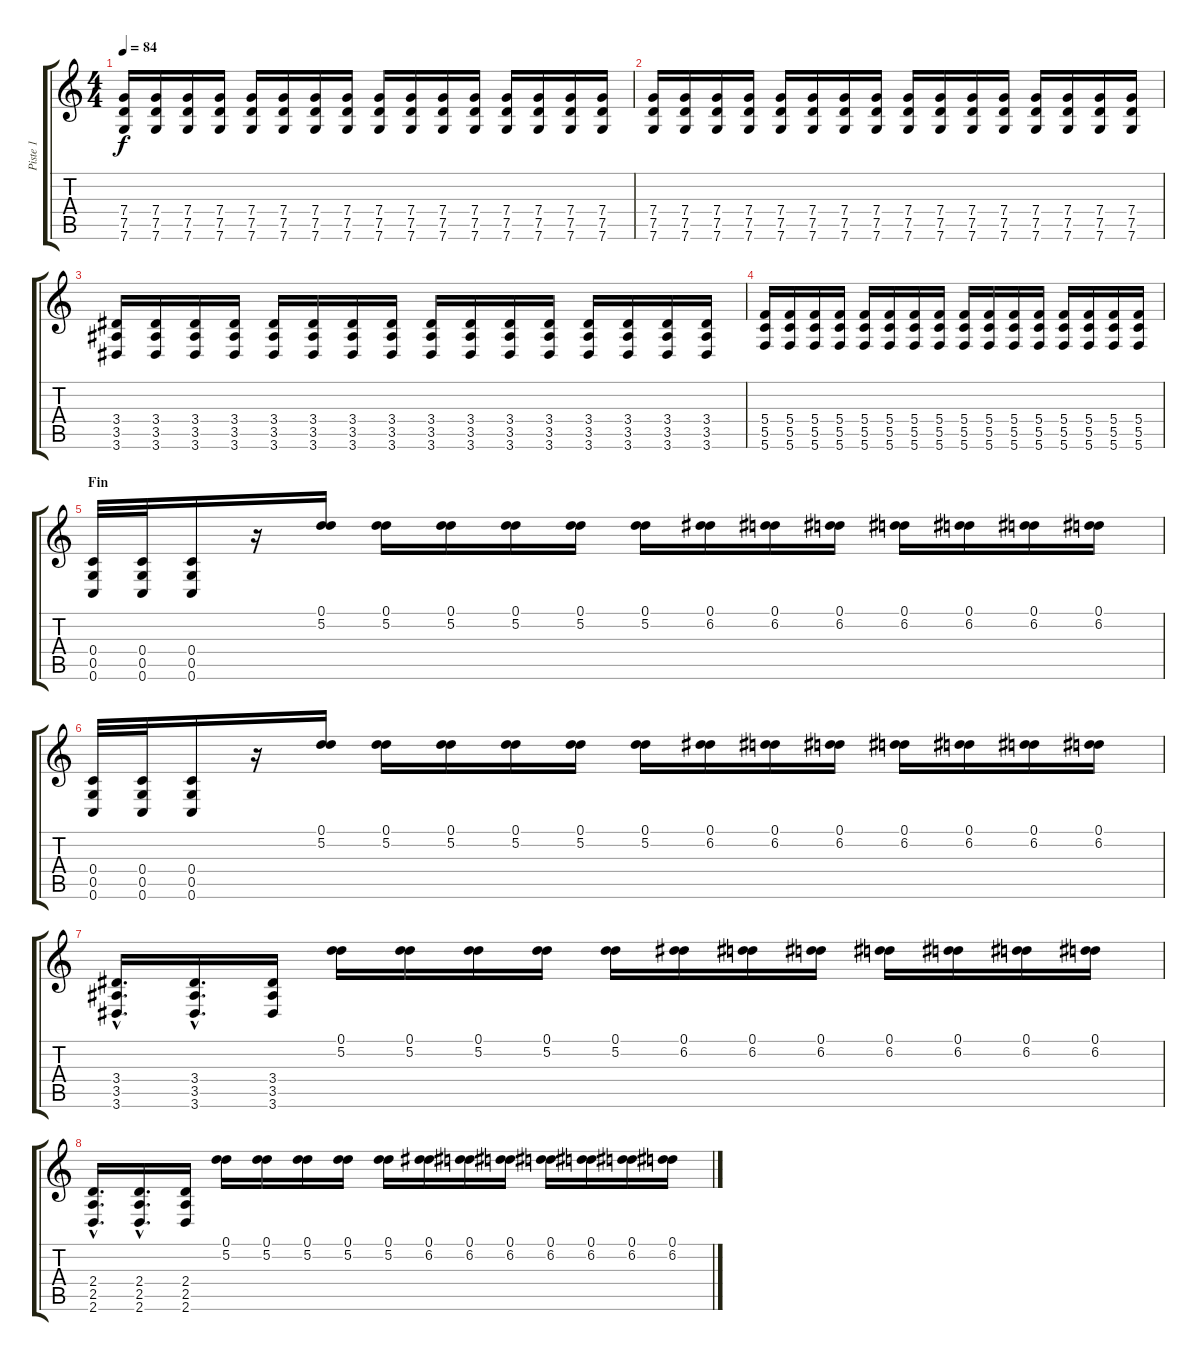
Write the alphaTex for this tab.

\track ("Piste 1" "Piste 1") {instrument overdrivenguitar}
\staff {score tabs}
\tuning (D4 A3 F3 C3 G2 C2) {hide}
\ts (4 4)
\tempo 84
\clef g2
\ks c
(7.4 7.5 7.6).16{dy f} (7.4 7.5 7.6).16 (7.4 7.5 7.6).16 (7.4 7.5 7.6).16 (7.4 7.5 7.6).16 (7.4 7.5 7.6).16 (7.4 7.5 7.6).16 (7.4 7.5 7.6).16 (7.4 7.5 7.6).16 (7.4 7.5 7.6).16 (7.4 7.5 7.6).16 (7.4 7.5 7.6).16 (7.4 7.5 7.6).16 (7.4 7.5 7.6).16 (7.4 7.5 7.6).16 (7.4 7.5 7.6).16 |
(7.4 7.5 7.6).16 (7.4 7.5 7.6).16 (7.4 7.5 7.6).16 (7.4 7.5 7.6).16 (7.4 7.5 7.6).16 (7.4 7.5 7.6).16 (7.4 7.5 7.6).16 (7.4 7.5 7.6).16 (7.4 7.5 7.6).16 (7.4 7.5 7.6).16 (7.4 7.5 7.6).16 (7.4 7.5 7.6).16 (7.4 7.5 7.6).16 (7.4 7.5 7.6).16 (7.4 7.5 7.6).16 (7.4 7.5 7.6).16 |
(3.4 3.5 3.6).16 (3.4 3.5 3.6).16 (3.4 3.5 3.6).16 (3.4 3.5 3.6).16 (3.4 3.5 3.6).16 (3.4 3.5 3.6).16 (3.4 3.5 3.6).16 (3.4 3.5 3.6).16 (3.4 3.5 3.6).16 (3.4 3.5 3.6).16 (3.4 3.5 3.6).16 (3.4 3.5 3.6).16 (3.4 3.5 3.6).16 (3.4 3.5 3.6).16 (3.4 3.5 3.6).16 (3.4 3.5 3.6).16 |
(5.4 5.5 5.6).16 (5.4 5.5 5.6).16 (5.4 5.5 5.6).16 (5.4 5.5 5.6).16 (5.4 5.5 5.6).16 (5.4 5.5 5.6).16 (5.4 5.5 5.6).16 (5.4 5.5 5.6).16 (5.4 5.5 5.6).16 (5.4 5.5 5.6).16 (5.4 5.5 5.6).16 (5.4 5.5 5.6).16 (5.4 5.5 5.6).16 (5.4 5.5 5.6).16 (5.4 5.5 5.6).16 (5.4 5.5 5.6).16 |
\section ("" "Fin")
(0.4 0.5 0.6).32 (0.4 0.5 0.6).32 (0.4 0.5 0.6).16 r.16 (0.1 5.2).16 (0.1 5.2).16 (0.1 5.2).16 (0.1 5.2).16 (0.1 5.2).16 (0.1 5.2).16 (0.1 6.2).16 (0.1 6.2).16 (0.1 6.2).16 (0.1 6.2).16 (0.1 6.2).16 (0.1 6.2).16 (0.1 6.2).16 |
(0.4 0.5 0.6).32 (0.4 0.5 0.6).32 (0.4 0.5 0.6).16 r.16 (0.1 5.2).16 (0.1 5.2).16 (0.1 5.2).16 (0.1 5.2).16 (0.1 5.2).16 (0.1 5.2).16 (0.1 6.2).16 (0.1 6.2).16 (0.1 6.2).16 (0.1 6.2).16 (0.1 6.2).16 (0.1 6.2).16 (0.1 6.2).16 |
(3.4{hac} 3.5{hac} 3.6{hac}).16{d} (3.4{hac} 3.5{hac} 3.6{hac}).16{d} (3.4 3.5 3.6).16 (0.1 5.2).16 (0.1 5.2).16 (0.1 5.2).16 (0.1 5.2).16 (0.1 5.2).16 (0.1 6.2).16 (0.1 6.2).16 (0.1 6.2).16 (0.1 6.2).16 (0.1 6.2).16 (0.1 6.2).16 (0.1 6.2).16 |
(2.4{hac} 2.5{hac} 2.6{hac}).16{d} (2.4{hac} 2.5{hac} 2.6{hac}).16{d} (2.4 2.5 2.6).16 (0.1 5.2).16 (0.1 5.2).16 (0.1 5.2).16 (0.1 5.2).16 (0.1 5.2).16 (0.1 6.2).16 (0.1 6.2).16 (0.1 6.2).16 (0.1 6.2).16 (0.1 6.2).16 (0.1 6.2).16 (0.1 6.2).16
